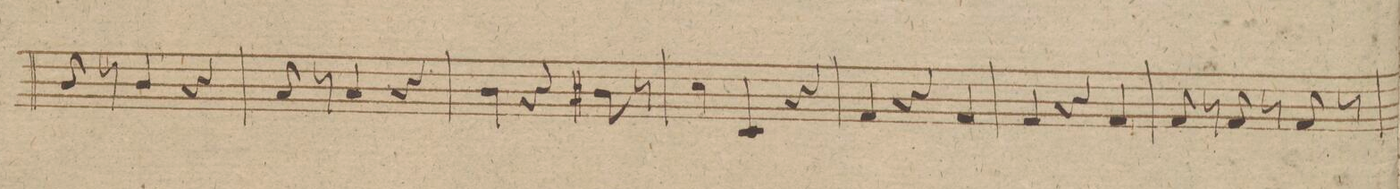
**kern
*I"Organo.
*clefF4
*k[f#g#c#]
*M3/4
8D/
8r
4D/
4r
=66
8C#/
8r
4C#/
4r
=67
*4\right
4D\
4r
8D#X\
8r
=68
4E\
4EE/
4r
=69
4AA/
4r
4AA/
=70
4AA/
4r
4AA/
=71
8AA/
8r
8AA/
8r
8AA/
8r
=72
*-
